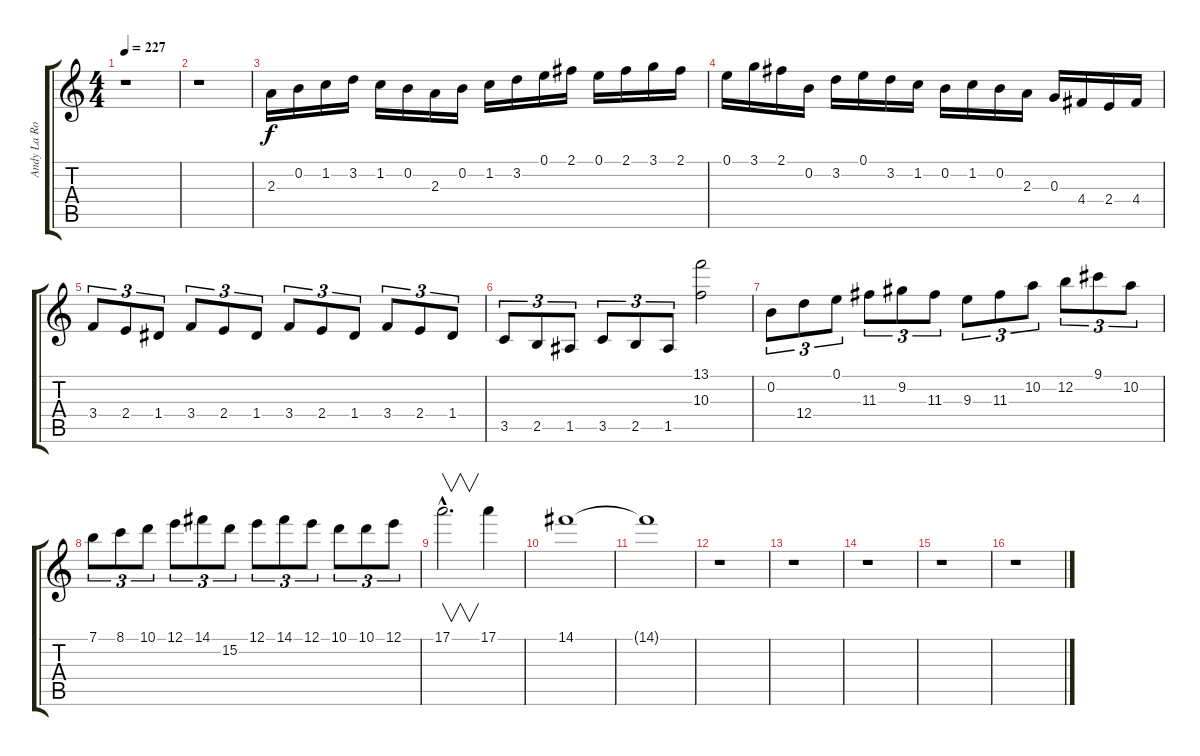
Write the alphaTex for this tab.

\track ("Andy La Rocque" "Andy La Ro") {instrument overdrivenguitar}
\staff {score tabs}
\tuning (E4 B3 G3 D3 A2 E2) {hide}
\ts (4 4)
\tempo 227
\clef g2
\ks c
r.1{dy f} |
r.1 |
2.3.16 0.2.16 1.2.16 3.2.16 1.2.16 0.2.16 2.3.16 0.2.16 1.2.16 3.2.16 0.1.16 2.1.16 0.1.16 2.1.16 3.1.16 2.1.16 |
0.1.16 3.1.16 2.1.16 0.2.16 3.2.16 0.1.16 3.2.16 1.2.16 0.2.16 1.2.16 0.2.16 2.3.16 0.3.16 4.4.16 2.4.16 4.4.16 |
3.4.8{tu (3 2)} 2.4.8{tu (3 2)} 1.4.8{tu (3 2)} 3.4.8{tu (3 2)} 2.4.8{tu (3 2)} 1.4.8{tu (3 2)} 3.4.8{tu (3 2)} 2.4.8{tu (3 2)} 1.4.8{tu (3 2)} 3.4.8{tu (3 2)} 2.4.8{tu (3 2)} 1.4.8{tu (3 2)} |
3.5.8{tu (3 2)} 2.5.8{tu (3 2)} 1.5.8{tu (3 2)} 3.5.8{tu (3 2)} 2.5.8{tu (3 2)} 1.5.8{tu (3 2)} (13.1 10.3).2 |
0.2.8{tu (3 2)} 12.4.8{tu (3 2)} 0.1.8{tu (3 2)} 11.3.8{tu (3 2)} 9.2.8{tu (3 2)} 11.3.8{tu (3 2)} 9.3.8{tu (3 2)} 11.3.8{tu (3 2)} 10.2.8{tu (3 2)} 12.2.8{tu (3 2)} 9.1.8{tu (3 2)} 10.2.8{tu (3 2)} |
7.1.8{tu (3 2)} 8.1.8{tu (3 2)} 10.1.8{tu (3 2)} 12.1.8{tu (3 2)} 14.1.8{tu (3 2)} 15.2.8{tu (3 2)} 12.1.8{tu (3 2)} 14.1.8{tu (3 2)} 12.1.8{tu (3 2)} 10.1.8{tu (3 2)} 10.1.8{tu (3 2)} 12.1.8{tu (3 2)} |
17.1{hac}.2{v d} 17.1.4 |
14.1.1 |
14.1{t}.1 |
r.1 |
r.1 |
r.1 |
r.1 |
r.1
